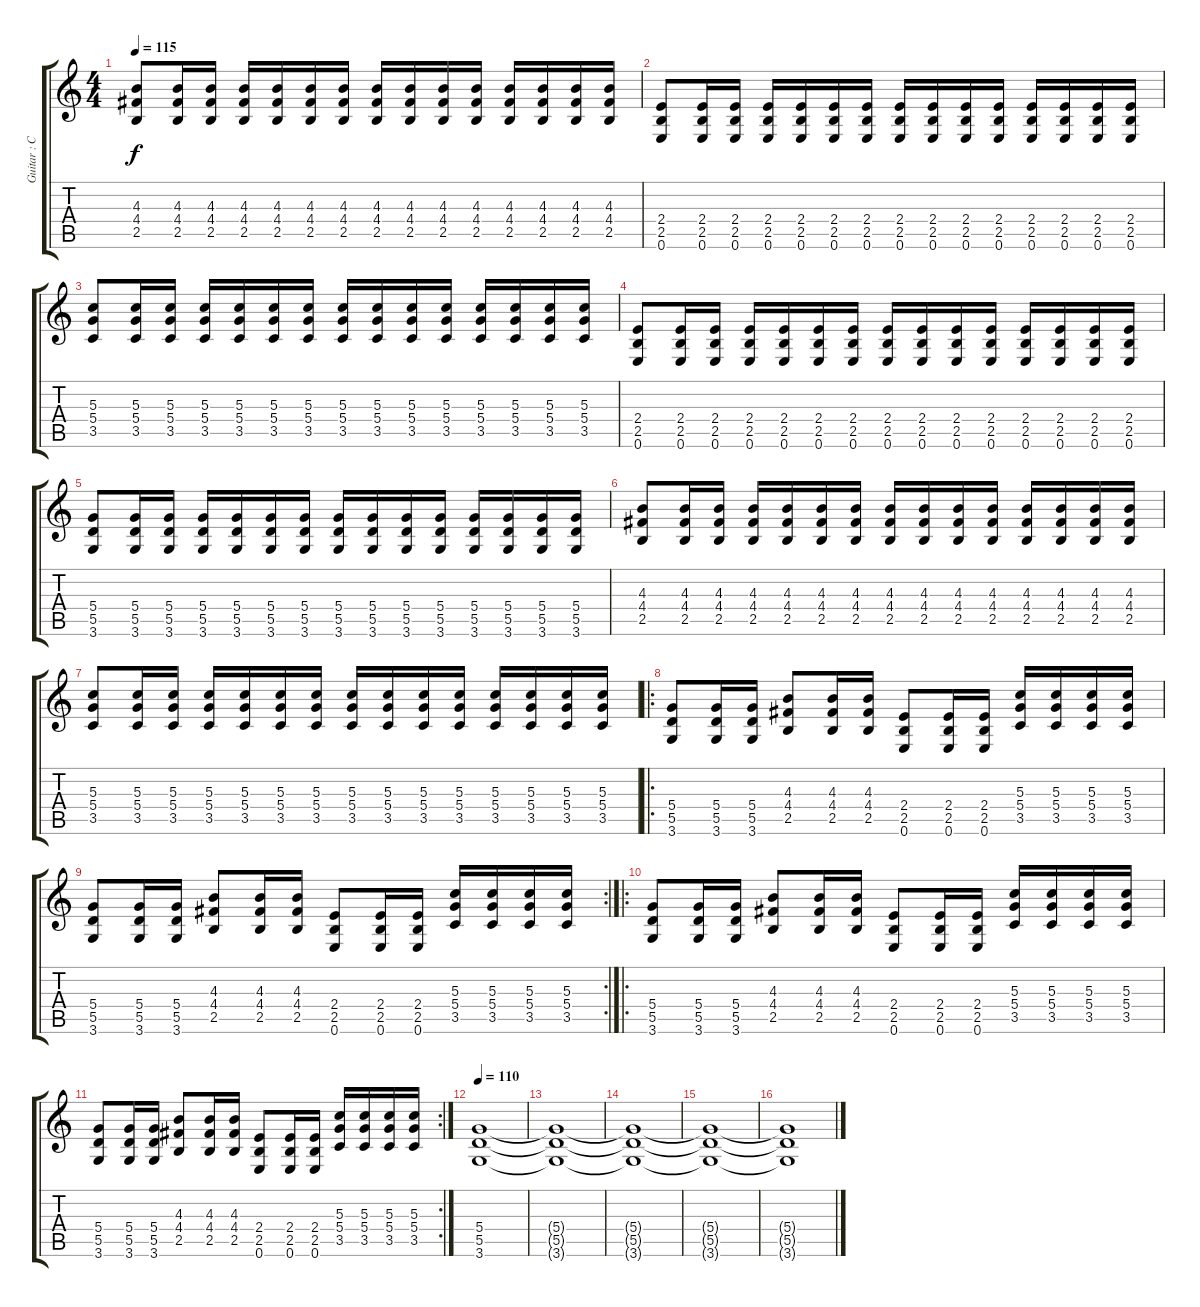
\track ("Guitar : Chad Yaro" "Guitar : C") {instrument distortionguitar}
\staff {score tabs}
\tuning (E4 B3 G3 D3 A2 E2) {hide}
\ts (4 4)
\tempo 115
\clef g2
\ks c
(4.3 4.4 2.5).8{dy f} (4.3 4.4 2.5).16 (4.3 4.4 2.5).16 (4.3 4.4 2.5).16 (4.3 4.4 2.5).16 (4.3 4.4 2.5).16 (4.3 4.4 2.5).16 (4.3 4.4 2.5).16 (4.3 4.4 2.5).16 (4.3 4.4 2.5).16 (4.3 4.4 2.5).16 (4.3 4.4 2.5).16 (4.3 4.4 2.5).16 (4.3 4.4 2.5).16 (4.3 4.4 2.5).16 |
(2.4 2.5 0.6).8 (2.4 2.5 0.6).16 (2.4 2.5 0.6).16 (2.4 2.5 0.6).16 (2.4 2.5 0.6).16 (2.4 2.5 0.6).16 (2.4 2.5 0.6).16 (2.4 2.5 0.6).16 (2.4 2.5 0.6).16 (2.4 2.5 0.6).16 (2.4 2.5 0.6).16 (2.4 2.5 0.6).16 (2.4 2.5 0.6).16 (2.4 2.5 0.6).16 (2.4 2.5 0.6).16 |
(5.3 5.4 3.5).8 (5.3 5.4 3.5).16 (5.3 5.4 3.5).16 (5.3 5.4 3.5).16 (5.3 5.4 3.5).16 (5.3 5.4 3.5).16 (5.3 5.4 3.5).16 (5.3 5.4 3.5).16 (5.3 5.4 3.5).16 (5.3 5.4 3.5).16 (5.3 5.4 3.5).16 (5.3 5.4 3.5).16 (5.3 5.4 3.5).16 (5.3 5.4 3.5).16 (5.3 5.4 3.5).16 |
(2.4 2.5 0.6).8 (2.4 2.5 0.6).16 (2.4 2.5 0.6).16 (2.4 2.5 0.6).16 (2.4 2.5 0.6).16 (2.4 2.5 0.6).16 (2.4 2.5 0.6).16 (2.4 2.5 0.6).16 (2.4 2.5 0.6).16 (2.4 2.5 0.6).16 (2.4 2.5 0.6).16 (2.4 2.5 0.6).16 (2.4 2.5 0.6).16 (2.4 2.5 0.6).16 (2.4 2.5 0.6).16 |
(5.4 5.5 3.6).8 (5.4 5.5 3.6).16 (5.4 5.5 3.6).16 (5.4 5.5 3.6).16 (5.4 5.5 3.6).16 (5.4 5.5 3.6).16 (5.4 5.5 3.6).16 (5.4 5.5 3.6).16 (5.4 5.5 3.6).16 (5.4 5.5 3.6).16 (5.4 5.5 3.6).16 (5.4 5.5 3.6).16 (5.4 5.5 3.6).16 (5.4 5.5 3.6).16 (5.4 5.5 3.6).16 |
(4.3 4.4 2.5).8 (4.3 4.4 2.5).16 (4.3 4.4 2.5).16 (4.3 4.4 2.5).16 (4.3 4.4 2.5).16 (4.3 4.4 2.5).16 (4.3 4.4 2.5).16 (4.3 4.4 2.5).16 (4.3 4.4 2.5).16 (4.3 4.4 2.5).16 (4.3 4.4 2.5).16 (4.3 4.4 2.5).16 (4.3 4.4 2.5).16 (4.3 4.4 2.5).16 (4.3 4.4 2.5).16 |
(5.3 5.4 3.5).8 (5.3 5.4 3.5).16 (5.3 5.4 3.5).16 (5.3 5.4 3.5).16 (5.3 5.4 3.5).16 (5.3 5.4 3.5).16 (5.3 5.4 3.5).16 (5.3 5.4 3.5).16 (5.3 5.4 3.5).16 (5.3 5.4 3.5).16 (5.3 5.4 3.5).16 (5.3 5.4 3.5).16 (5.3 5.4 3.5).16 (5.3 5.4 3.5).16 (5.3 5.4 3.5).16 |
\ro
(5.4 5.5 3.6).8 (5.4 5.5 3.6).16 (5.4 5.5 3.6).16 (4.3 4.4 2.5).8 (4.3 4.4 2.5).16 (4.3 4.4 2.5).16 (2.4 2.5 0.6).8 (2.4 2.5 0.6).16 (2.4 2.5 0.6).16 (5.3 5.4 3.5).16 (5.3 5.4 3.5).16 (5.3 5.4 3.5).16 (5.3 5.4 3.5).16 |
\rc 2
(5.4 5.5 3.6).8 (5.4 5.5 3.6).16 (5.4 5.5 3.6).16 (4.3 4.4 2.5).8 (4.3 4.4 2.5).16 (4.3 4.4 2.5).16 (2.4 2.5 0.6).8 (2.4 2.5 0.6).16 (2.4 2.5 0.6).16 (5.3 5.4 3.5).16 (5.3 5.4 3.5).16 (5.3 5.4 3.5).16 (5.3 5.4 3.5).16 |
\ro
(5.4 5.5 3.6).8 (5.4 5.5 3.6).16 (5.4 5.5 3.6).16 (4.3 4.4 2.5).8 (4.3 4.4 2.5).16 (4.3 4.4 2.5).16 (2.4 2.5 0.6).8 (2.4 2.5 0.6).16 (2.4 2.5 0.6).16 (5.3 5.4 3.5).16 (5.3 5.4 3.5).16 (5.3 5.4 3.5).16 (5.3 5.4 3.5).16 |
\rc 2
(5.4 5.5 3.6).8 (5.4 5.5 3.6).16 (5.4 5.5 3.6).16 (4.3 4.4 2.5).8 (4.3 4.4 2.5).16 (4.3 4.4 2.5).16 (2.4 2.5 0.6).8 (2.4 2.5 0.6).16 (2.4 2.5 0.6).16 (5.3 5.4 3.5).16 (5.3 5.4 3.5).16 (5.3 5.4 3.5).16 (5.3 5.4 3.5).16 |
\tempo 110
(5.4 5.5 3.6).1 |
(5.4{t} 5.5{t} 3.6{t}).1{volume 12} |
(5.4{t} 5.5{t} 3.6{t}).1{volume 11} |
(5.4{t} 5.5{t} 3.6{t}).1{volume 10} |
(5.4{t} 5.5{t} 3.6{t}).1
